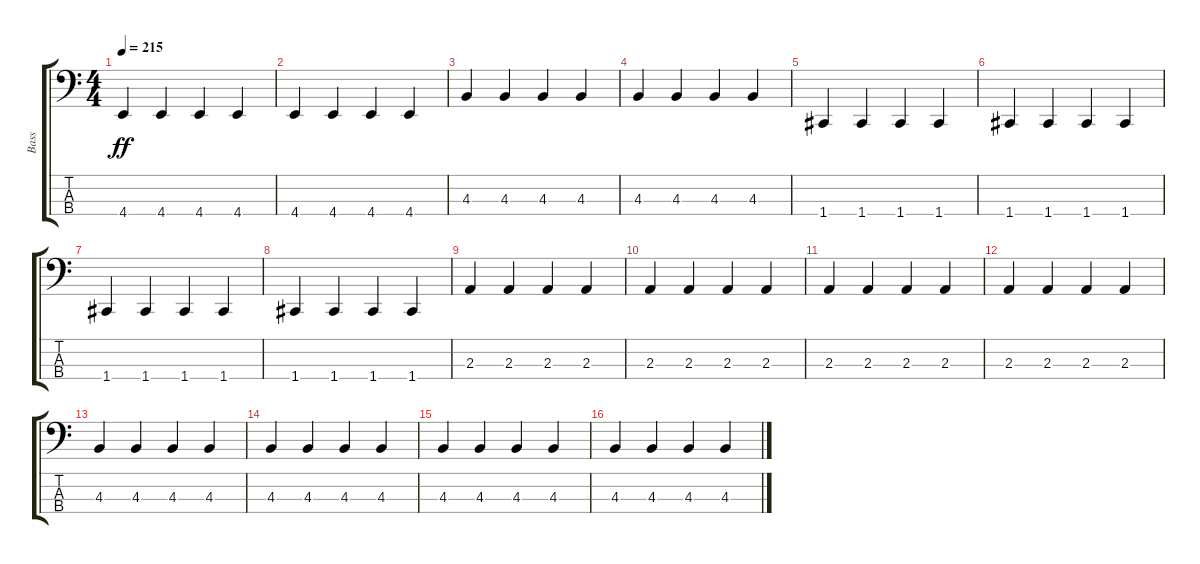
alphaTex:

\track ("Bass" "Bass") {instrument electricbassfinger}
\staff {score tabs}
\tuning (F2 C2 G1 C1) {hide}
\ts (4 4)
\tempo 215
\clef f4
\ks c
4.4.4{dy ff} 4.4.4 4.4.4 4.4.4 |
4.4.4 4.4.4 4.4.4 4.4.4 |
4.3.4 4.3.4 4.3.4 4.3.4 |
4.3.4 4.3.4 4.3.4 4.3.4 |
1.4.4 1.4.4 1.4.4 1.4.4 |
1.4.4 1.4.4 1.4.4 1.4.4 |
1.4.4 1.4.4 1.4.4 1.4.4 |
1.4.4 1.4.4 1.4.4 1.4.4 |
2.3.4 2.3.4 2.3.4 2.3.4 |
2.3.4 2.3.4 2.3.4 2.3.4 |
2.3.4 2.3.4 2.3.4 2.3.4 |
2.3.4 2.3.4 2.3.4 2.3.4 |
4.3.4 4.3.4 4.3.4 4.3.4 |
4.3.4 4.3.4 4.3.4 4.3.4 |
4.3.4 4.3.4 4.3.4 4.3.4 |
4.3.4 4.3.4 4.3.4 4.3.4
